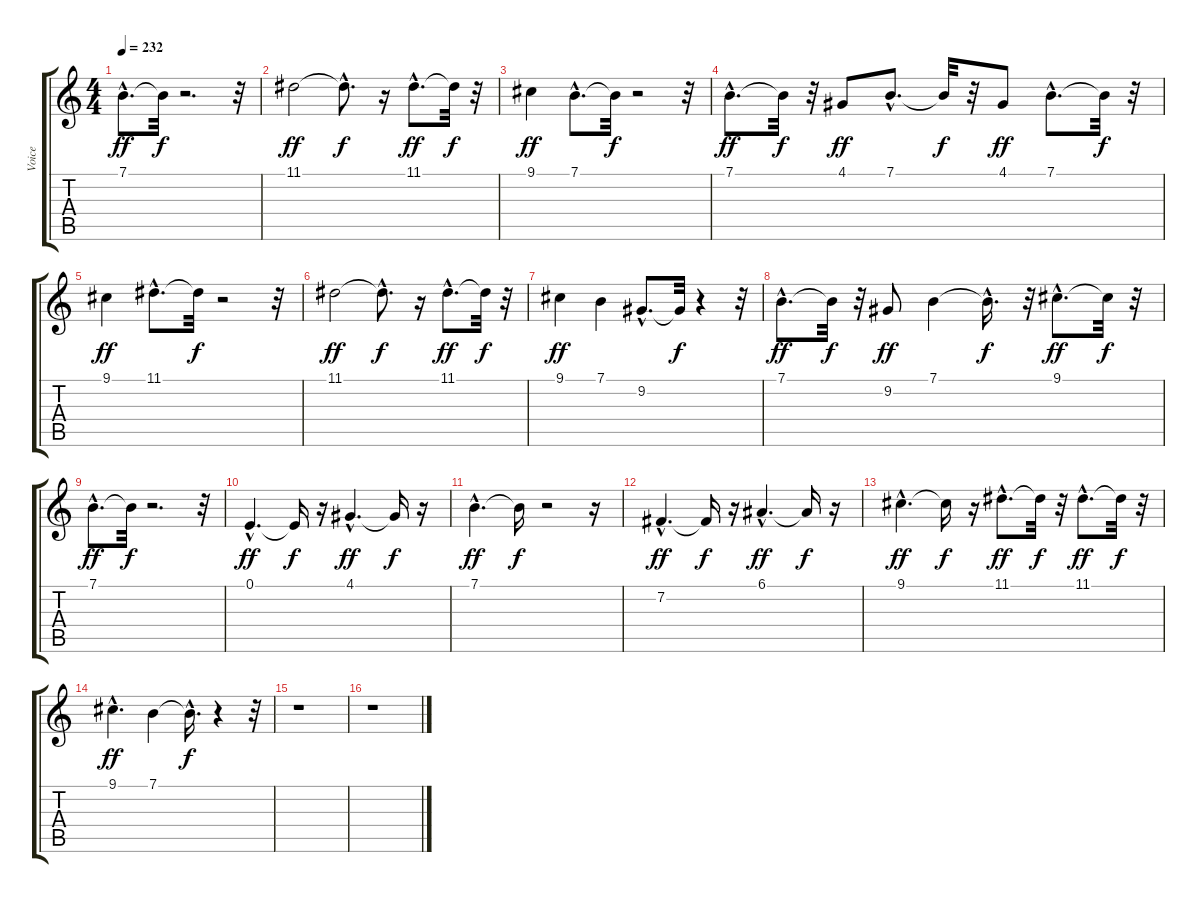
\track ("Voice" "Voice") {instrument clarinet}
\staff {score tabs}
\tuning (E4 B3 G3 D3 A2 E2) {hide}
\ts (4 4)
\tempo 232
\clef g2
\ks c
7.1{hac}.8{d dy ff} 7.1{t}.32{dy f} r.2{d} r.32 |
11.1.2{dy ff} 11.1{hac t}.8{d dy f} r.16 11.1{hac}.8{d dy ff} 11.1{t}.32{dy f} r.32 |
9.1.4{dy ff} 7.1{hac}.8{d} 7.1{t}.32{dy f} r.2 r.32 |
7.1{hac}.8{d dy ff} 7.1{t}.32{dy f} r.32 4.1.8{dy ff} 7.1{hac}.8{d} 7.1{t}.32{dy f} r.32 4.1.8{dy ff} 7.1{hac}.8{d} 7.1{t}.32{dy f} r.32 |
9.1.4{dy ff} 11.1{hac}.8{d} 11.1{t}.32{dy f} r.2 r.32 |
11.1.2{dy ff} 11.1{hac t}.8{d dy f} r.16 11.1{hac}.8{d dy ff} 11.1{t}.32{dy f} r.32 |
9.1.4{dy ff} 7.1.4 9.2{hac}.8{d} 9.2{t}.32{dy f} r.4 r.32 |
7.1{hac}.8{d dy ff} 7.1{t}.32{dy f} r.32 9.2.8{dy ff} 7.1.4 7.1{hac t}.16{d dy f} r.32 9.1{hac}.8{d dy ff} 9.1{t}.32{dy f} r.32 |
7.1{hac}.8{d dy ff} 7.1{t}.32{dy f} r.2{d} r.32 |
0.1{hac}.4{d dy ff} 0.1{t}.16{dy f} r.16 4.1{hac}.4{d dy ff} 4.1{t}.16{dy f} r.16 |
7.1{hac}.4{d dy ff} 7.1{t}.16{dy f} r.2 r.16 |
7.2{hac}.4{d dy ff} 7.2{t}.16{dy f} r.16 6.1{hac}.4{d dy ff} 6.1{t}.16{dy f} r.16 |
9.1{hac}.4{d dy ff} 9.1{t}.16{dy f} r.16 11.1{hac}.8{d dy ff} 11.1{t}.32{dy f} r.32 11.1{hac}.8{d dy ff} 11.1{t}.32{dy f} r.32 |
9.1{hac}.4{d dy ff} 7.1.4 7.1{hac t}.16{d dy f} r.4 r.32 |
r.1 |
r.1
